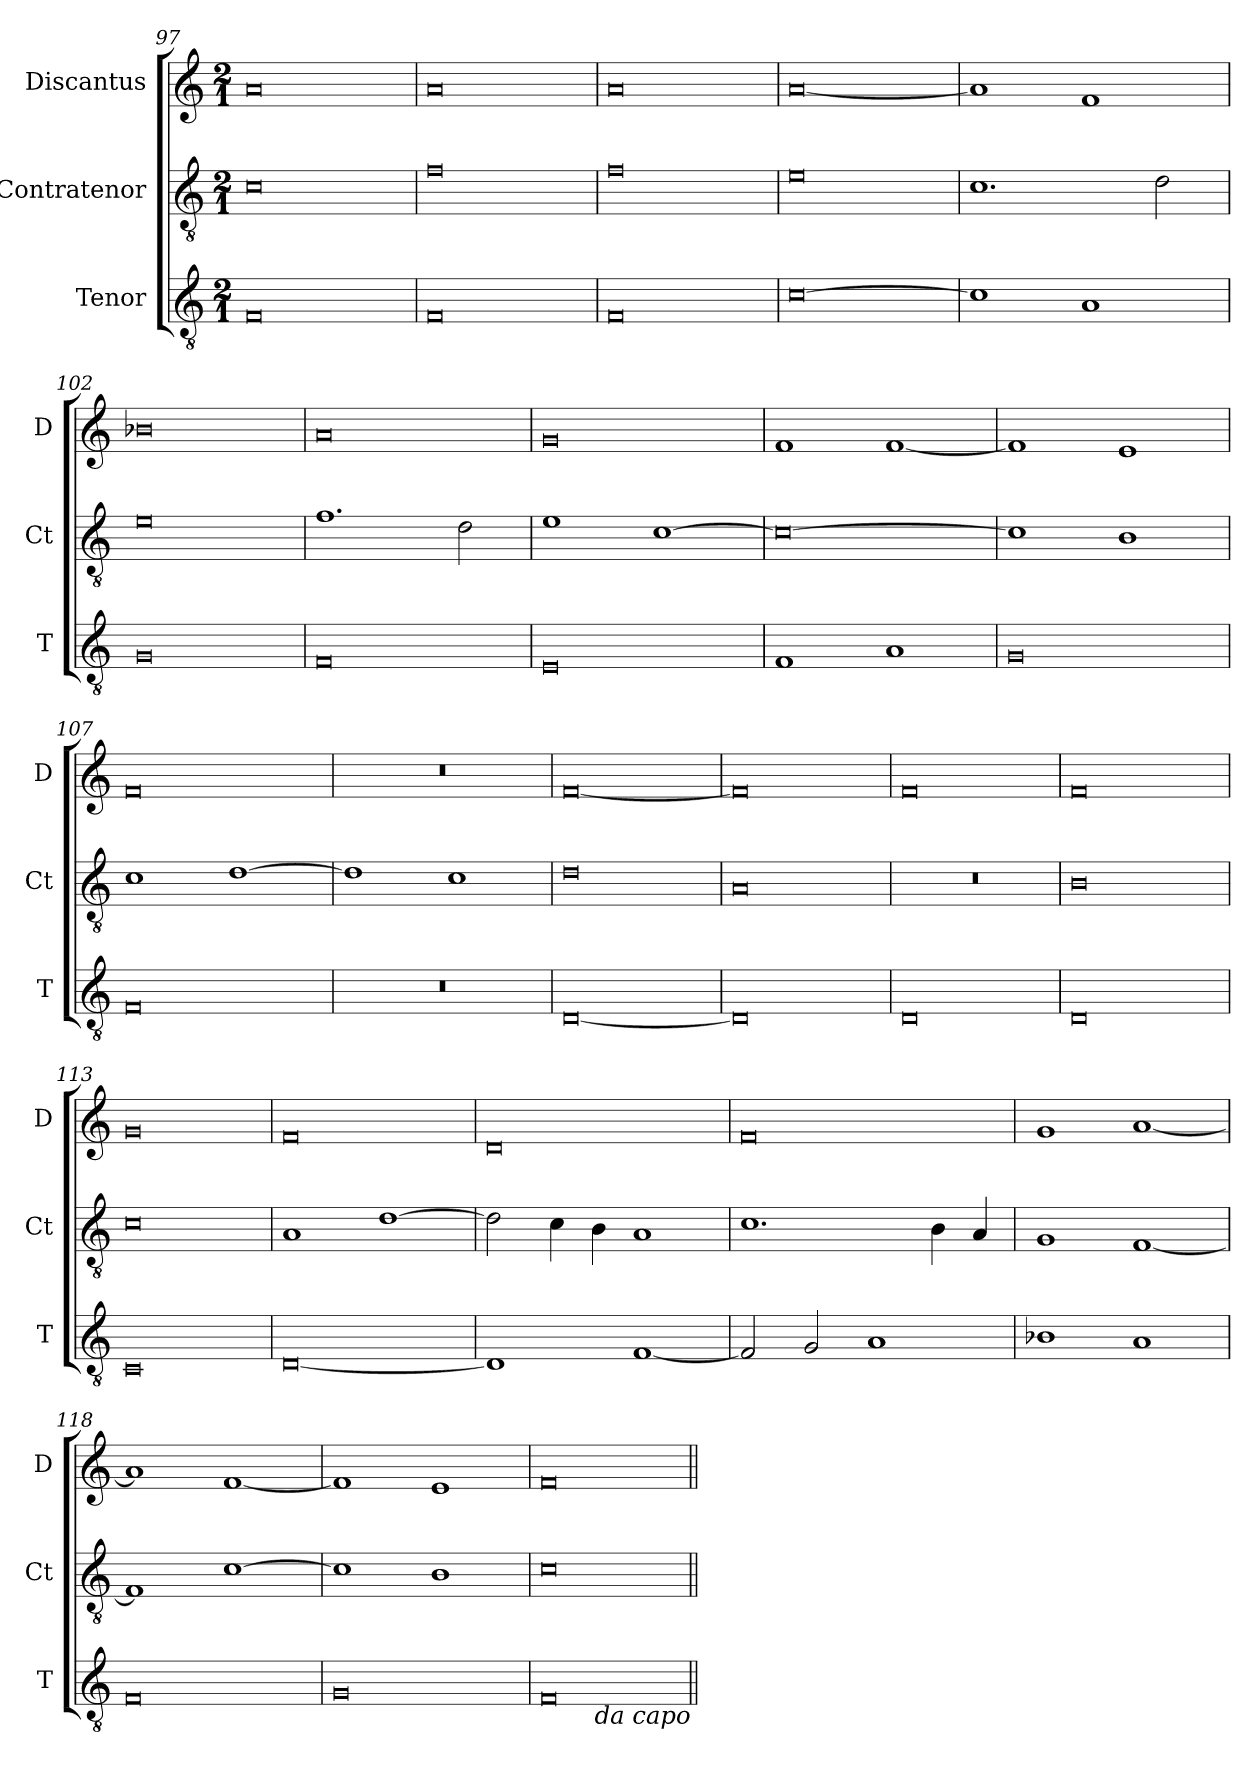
**kern	**kern	**kern
*part3	*part2	*part1
*staff3	*staff2	*staff1
*I"Tenor	*I"Contratenor	*I"Discantus
*I'T	*I'Ct	*I'D
*clefGv2	*clefGv2	*clefG2
*k[]	*k[]	*k[]
*M2/1	*M2/1	*M2/1
=97	=97	=97
0F	0c	0a
=98	=98	=98
0F	0f	0a
=99	=99	=99
0F	0f	0a
=100	=100	=100
[0c	0e	[0a
=101	=101	=101
1c]	1.c	1a]
1A	.	1f
.	2d\	.
=102	=102	=102
0G	0e	0b-X
=103	=103	=103
0F	1.f	0a
.	2d\	.
=104	=104	=104
0E	1e	0g
.	[1c	.
=105	=105	=105
1F	0c_	1f
1A	.	[1f
=106	=106	=106
0G	1c]	1f]
.	1B	1e
=107	=107	=107
0F	1c	0f
.	[1d	.
=108	=108	=108
0r	1d]	0r
.	1c	.
=109	=109	=109
[0D	0d	[0f
=110	=110	=110
0D]	0A	0f]
=111	=111	=111
0D	0r	0f
=112	=112	=112
0D	0B	0f
=113	=113	=113
0C	0c	0g
=114	=114	=114
[0D	1A	0f
.	[1d	.
=115	=115	=115
1D]	2d\]	0d
.	4c\	.
.	4B\	.
[1F	1A	.
=116	=116	=116
2F/]	1.c	0f
2G/	.	.
1A	.	.
.	4B\	.
.	4A/	.
=117	=117	=117
1B-X	1G	1g
1A	[1F	[1a
=118	=118	=118
0F	1F]	1a]
.	[1c	[1f
=119	=119	=119
0G	1c]	1f]
.	1B	1e
=120	=120	=120
0F	0c	0f
!LO:TX:b:i:rj:t=da capo	!	!
=||	=||	=||
*-	*-	*-
